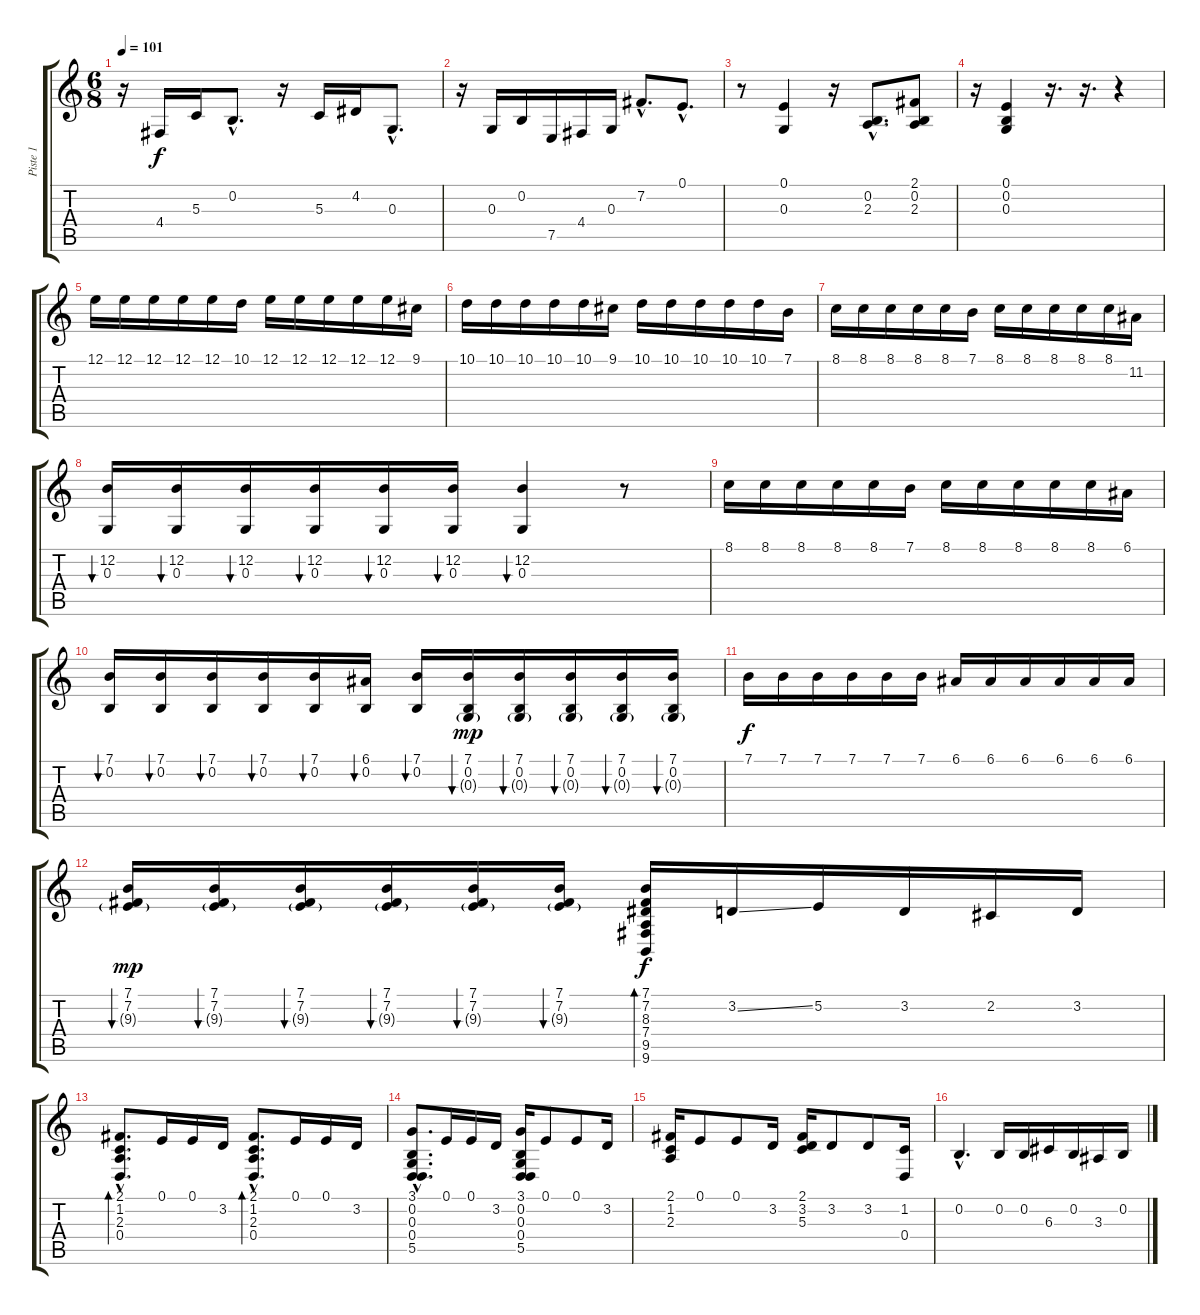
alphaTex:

\track ("Piste 1" "Piste 1") {instrument gunshot}
\staff {score tabs}
\tuning (E4 B3 G3 D3 A2 D2) {hide}
\ts (6 8)
\tempo 101
\clef g2
\ks c
r.16{dy f} 4.4.16 5.3.16 0.2{hac}.8{d} r.16 5.3.16 4.2.16 0.3{hac}.8{d} |
r.16 0.3.16 0.2.16 7.5.16 4.4.16 0.3.16 7.2{hac}.8{d} 0.1{hac}.8{d} |
r.8 (0.1 0.3).4 r.16 (0.2{hac} 2.3{hac}).8{d} (2.1 0.2 2.3).8 |
r.16 (0.1 0.2 0.3).4 r.16{d} r.16{d} r.4 |
12.1.16 12.1.16 12.1.16 12.1.16 12.1.16 10.1.16 12.1.16 12.1.16 12.1.16 12.1.16 12.1.16 9.1.16 |
10.1.16 10.1.16 10.1.16 10.1.16 10.1.16 9.1.16 10.1.16 10.1.16 10.1.16 10.1.16 10.1.16 7.1.16 |
8.1.16 8.1.16 8.1.16 8.1.16 8.1.16 7.1.16 8.1.16 8.1.16 8.1.16 8.1.16 8.1.16 11.2.16 |
(12.2 0.3).16{bu 60} (12.2 0.3).16{bu 60} (12.2 0.3).16{bu 60} (12.2 0.3).16{bu 60} (12.2 0.3).16{bu 60} (12.2 0.3).16{bu 60} (12.2 0.3).4{bu 60} r.8 |
8.1.16 8.1.16 8.1.16 8.1.16 8.1.16 7.1.16 8.1.16 8.1.16 8.1.16 8.1.16 8.1.16 6.1.16 |
(7.1 0.2).16{bu 60} (7.1 0.2).16{bu 60} (7.1 0.2).16{bu 60} (7.1 0.2).16{bu 60} (7.1 0.2).16{bu 60} (6.1 0.2).16{bu 60} (7.1 0.2).16{bu 60} (7.1 0.2 0.3{g}).16{bu 60 dy mp} (7.1 0.2 0.3{g}).16{bu 60} (7.1 0.2 0.3{g}).16{bu 60} (7.1 0.2 0.3{g}).16{bu 60} (7.1 0.2 0.3{g}).16{bu 60} |
7.1.16{dy f} 7.1.16 7.1.16 7.1.16 7.1.16 7.1.16 6.1.16 6.1.16 6.1.16 6.1.16 6.1.16 6.1.16 |
(7.1 7.2 9.3{g}).16{bu 60 dy mp} (7.1 7.2 9.3{g}).16{bu 60} (7.1 7.2 9.3{g}).16{bu 60} (7.1 7.2 9.3{g}).16{bu 60} (7.1 7.2 9.3{g}).16{bu 60} (7.1 7.2 9.3{g}).16{bu 60} (7.1 7.2 8.3 7.4 9.5 9.6).16{bd 120 dy f} 3.2{ss}.16 5.2.16 3.2.16 2.2.16 3.2.16 |
(2.1{hac} 1.2{hac} 2.3{hac} 0.4{hac}).8{d bd 120} 0.1.16 0.1.16 3.2.16 (2.1{hac} 1.2{hac} 2.3{hac} 0.4{hac}).8{d bd 120} 0.1.16 0.1.16 3.2.16 |
(3.1{hac} 0.2{hac} 0.3{hac} 0.4{hac} 5.5{hac}).8{d} 0.1.16 0.1.16 3.2.16 (3.1 0.2 0.3 0.4 5.5).16 0.1.8 0.1.8 3.2.16 |
(2.1 1.2 2.3).16 0.1.8 0.1.8 3.2.16 (2.1 3.2 5.3).16 3.2.8 3.2.8 (1.2 0.4).16 |
0.2{hac}.4{d} 0.2.16 0.2.16 6.3.16 0.2.16 3.3.16 0.2.16
